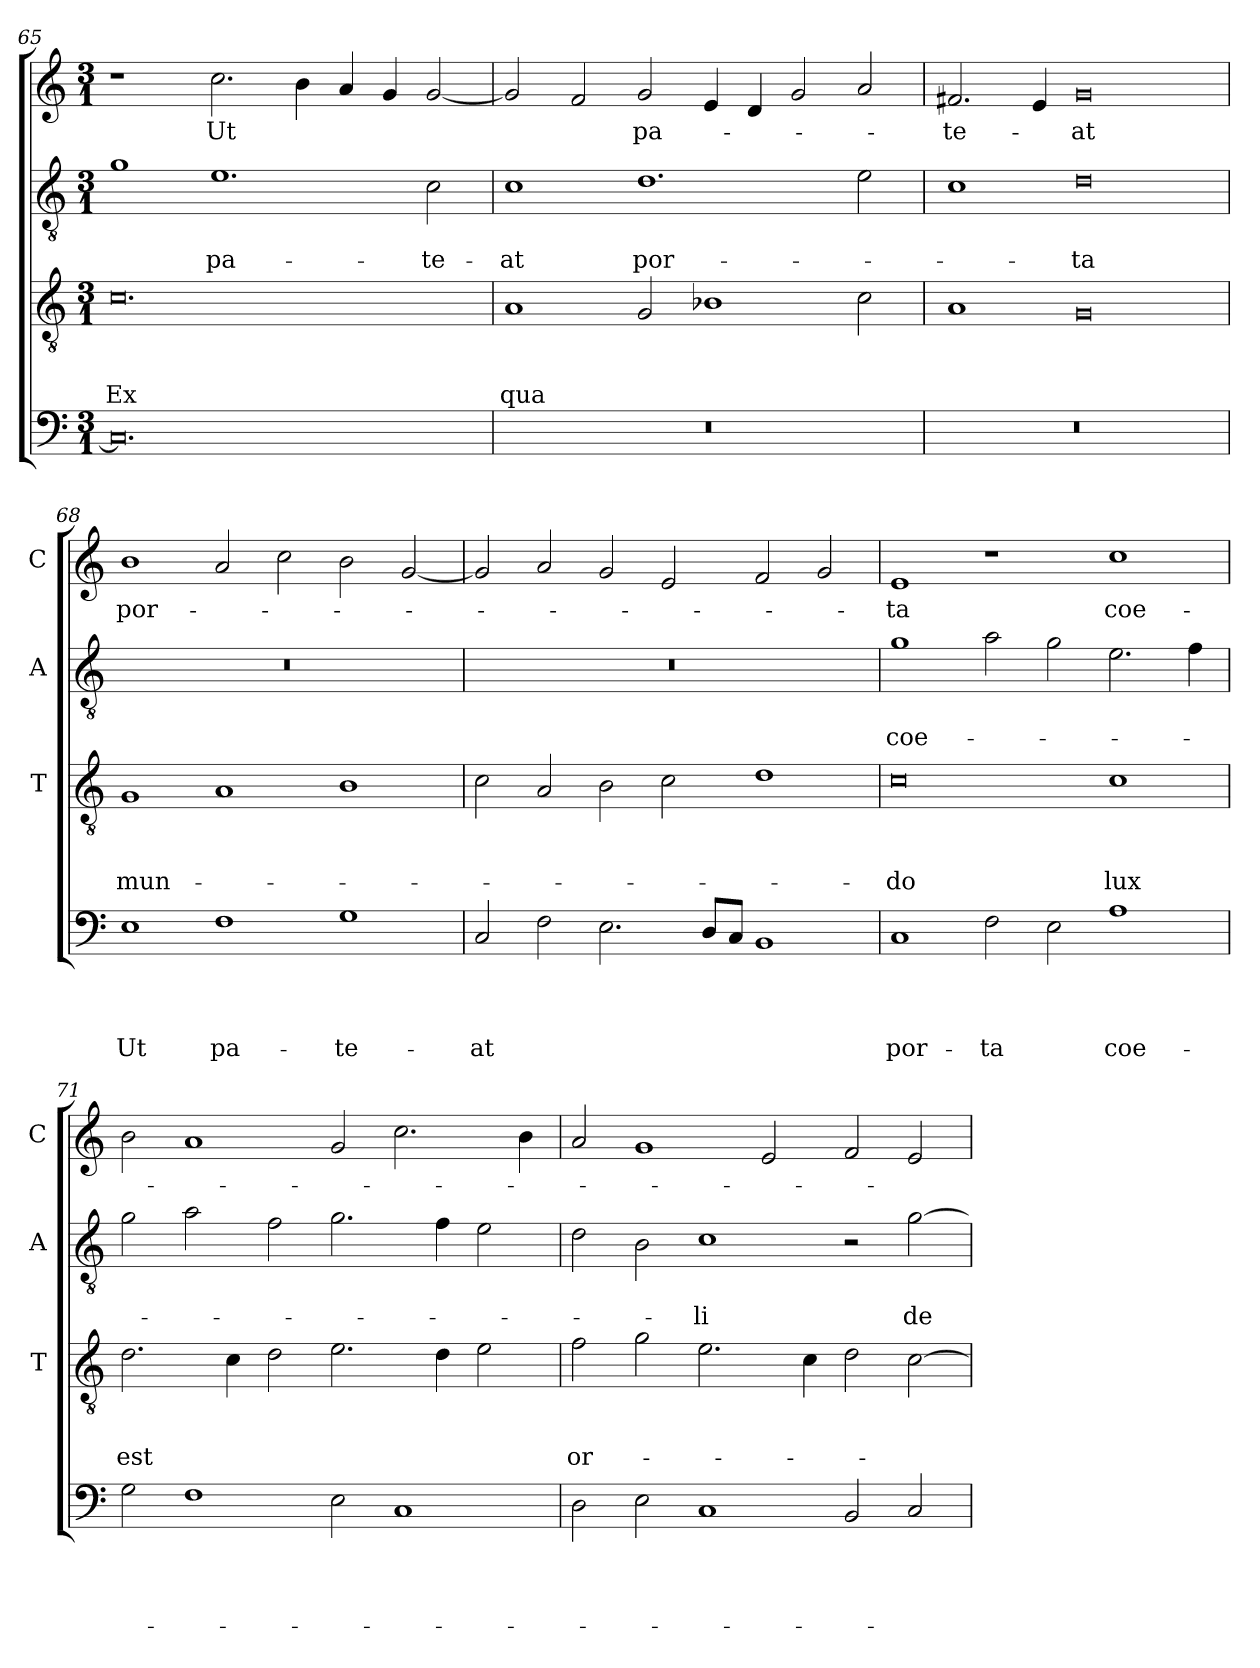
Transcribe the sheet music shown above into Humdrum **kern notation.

**kern	**text	**text	**text	**text	**kern	**text	**text	**text	**kern	**text	**text	**kern	**text
*part4	*part4	*part4	*part4	*part4	*part3	*part3	*part3	*part3	*part2	*part2	*part2	*part1	*part1
*staff4	*staff4	*staff4	*staff4	*staff4	*staff3	*staff3	*staff3	*staff3	*staff2	*staff2	*staff2	*staff1	*staff1
*	*	*	*	*	*I'T	*	*	*	*I'A	*	*	*I'C	*
*clefF4	*	*	*	*	*clefGv2	*	*	*	*clefGv2	*	*	*clefG2	*
*k[]	*	*	*	*	*k[]	*	*	*	*k[]	*	*	*k[]	*
*C:	*	*	*	*	*C:	*	*	*	*C:	*	*	*C:	*
*M3/1	*	*	*	*	*M3/1	*	*	*	*M3/1	*	*	*M3/1	*
=65	=65	=65	=65	=65	=65	=65	=65	=65	=65	=65	=65	=65	=65
!	!	!	!	!	!	!	!	!LO:LY:b	!	!	!	!	!
0.C]	.	.	.	.	0.c	.	.	Ex	1g	.	.	1r	.
!	!	!	!	!	!	!	!	!	!	!	!LO:LY:b	!	!LO:LY:b
.	.	.	.	.	.	.	.	.	1.e	.	pa-	2.cc\	Ut
.	.	.	.	.	.	.	.	.	.	.	.	4b\	.
.	.	.	.	.	.	.	.	.	.	.	.	4a/	.
.	.	.	.	.	.	.	.	.	.	.	.	4g/	.
!	!	!	!	!	!	!	!	!	!	!	!LO:LY:b	!	!
.	.	.	.	.	.	.	.	.	2c\	.	-te-	[2g/	.
=66	=66	=66	=66	=66	=66	=66	=66	=66	=66	=66	=66	=66	=66
!	!	!	!	!	!	!	!	!LO:LY:b	!	!	!LO:LY:b	!	!
0.r	.	.	.	.	1A	.	.	qua	1c	.	-at	2g/]	.
.	.	.	.	.	.	.	.	.	.	.	.	2f/	.
!	!	!	!	!	!	!	!	!	!	!	!LO:LY:b	!	!LO:LY:b
.	.	.	.	.	2G/	.	.	.	1.d	.	por-	2g/	pa-
.	.	.	.	.	1B-X	.	.	.	.	.	.	4e/	.
.	.	.	.	.	.	.	.	.	.	.	.	4d/	.
.	.	.	.	.	.	.	.	.	.	.	.	2g/	.
.	.	.	.	.	2c\	.	.	.	2e\	.	.	2a/	.
!!LO:LB:g=z
=67	=67	=67	=67	=67	=67	=67	=67	=67	=67	=67	=67	=67	=67
!	!	!	!	!	!	!	!	!	!	!	!	!	!LO:LY:b
0.r	.	.	.	.	1A	.	.	.	1c	.	.	2.f#/	-te-
.	.	.	.	.	.	.	.	.	.	.	.	4e/	.
!	!	!	!	!	!	!	!	!	!	!	!LO:LY:b	!	!LO:LY:b
.	.	.	.	.	0G	.	.	.	0d	.	-ta	0g	-at
=68	=68	=68	=68	=68	=68	=68	=68	=68	=68	=68	=68	=68	=68
!	!	!	!	!LO:LY:b	!	!	!	!LO:LY:b	!	!	!	!	!LO:LY:b
1E	.	.	.	Ut	1G	.	.	mun-	0.r	.	.	1b	por-
!	!	!	!	!LO:LY:b	!	!	!	!	!	!	!	!	!
1F	.	.	.	pa-	1A	.	.	.	.	.	.	2a/	.
.	.	.	.	.	.	.	.	.	.	.	.	2cc\	.
!	!	!	!	!LO:LY:b	!	!	!	!	!	!	!	!	!
1G	.	.	.	-te-	1B	.	.	.	.	.	.	2b\	.
.	.	.	.	.	.	.	.	.	.	.	.	[2g/	.
=69	=69	=69	=69	=69	=69	=69	=69	=69	=69	=69	=69	=69	=69
!	!	!	!	!LO:LY:b	!	!	!	!	!	!	!	!	!
2C/	.	.	.	-at	2c\	.	.	.	0.r	.	.	2g/]	.
2F\	.	.	.	.	2A/	.	.	.	.	.	.	2a/	.
2.E\	.	.	.	.	2B\	.	.	.	.	.	.	2g/	.
.	.	.	.	.	2c\	.	.	.	.	.	.	2e/	.
8D/L	.	.	.	.	.	.	.	.	.	.	.	.	.
8C/J	.	.	.	.	.	.	.	.	.	.	.	.	.
1BB	.	.	.	.	1d	.	.	.	.	.	.	2f/	.
.	.	.	.	.	.	.	.	.	.	.	.	2g/	.
=70	=70	=70	=70	=70	=70	=70	=70	=70	=70	=70	=70	=70	=70
!	!	!	!	!LO:LY:b	!	!	!	!LO:LY:b	!	!	!LO:LY:b	!	!LO:LY:b
1C	.	.	.	por-	0c	.	.	-do	1g	.	coe-	1e	-ta
!	!	!	!	!LO:LY:b	!	!	!	!	!	!	!	!	!
2F\	.	.	.	-ta	.	.	.	.	2a\	.	.	1r	.
2E\	.	.	.	.	.	.	.	.	2g\	.	.	.	.
!	!	!	!	!LO:LY:b	!	!	!	!LO:LY:b	!	!	!	!	!LO:LY:b
1A	.	.	.	coe-	1c	.	.	lux	2.e\	.	.	1cc	coe-
.	.	.	.	.	.	.	.	.	4f\	.	.	.	.
=71	=71	=71	=71	=71	=71	=71	=71	=71	=71	=71	=71	=71	=71
!	!	!	!	!	!	!	!	!LO:LY:b	!	!	!	!	!
2G\	.	.	.	.	2.d\	.	.	est	2g\	.	.	2b\	.
1F	.	.	.	.	.	.	.	.	2a\	.	.	1a	.
.	.	.	.	.	4c\	.	.	.	.	.	.	.	.
.	.	.	.	.	2d\	.	.	.	2f\	.	.	.	.
2E\	.	.	.	.	2.e\	.	.	.	2.g\	.	.	2g/	.
1C	.	.	.	.	.	.	.	.	.	.	.	2.cc\	.
.	.	.	.	.	4d\	.	.	.	4f\	.	.	.	.
.	.	.	.	.	2e\	.	.	.	2e\	.	.	.	.
.	.	.	.	.	.	.	.	.	.	.	.	4b\	.
!!LO:LB:g=z
=72	=72	=72	=72	=72	=72	=72	=72	=72	=72	=72	=72	=72	=72
!	!	!	!	!	!	!	!	!LO:LY:b	!	!	!	!	!
2D\	.	.	.	.	2f\	.	.	or-	2d\	.	.	2a/	.
2E\	.	.	.	.	2g\	.	.	.	2B\	.	.	1g	.
!	!	!	!	!	!	!	!	!	!	!	!LO:LY:b	!	!
1C	.	.	.	.	2.e\	.	.	.	1c	.	-li	.	.
.	.	.	.	.	.	.	.	.	.	.	.	2e/	.
.	.	.	.	.	4c\	.	.	.	.	.	.	.	.
2BB/	.	.	.	.	2d\	.	.	.	2r	.	.	2f/	.
!	!	!	!	!	!	!	!	!	!	!	!LO:LY:b	!	!
2C/	.	.	.	.	[2c\	.	.	.	[2g\	.	de-	2e/	.
=	=	=	=	=	=	=	=	=	=	=	=	=	=
*-	*-	*-	*-	*-	*-	*-	*-	*-	*-	*-	*-	*-	*-
